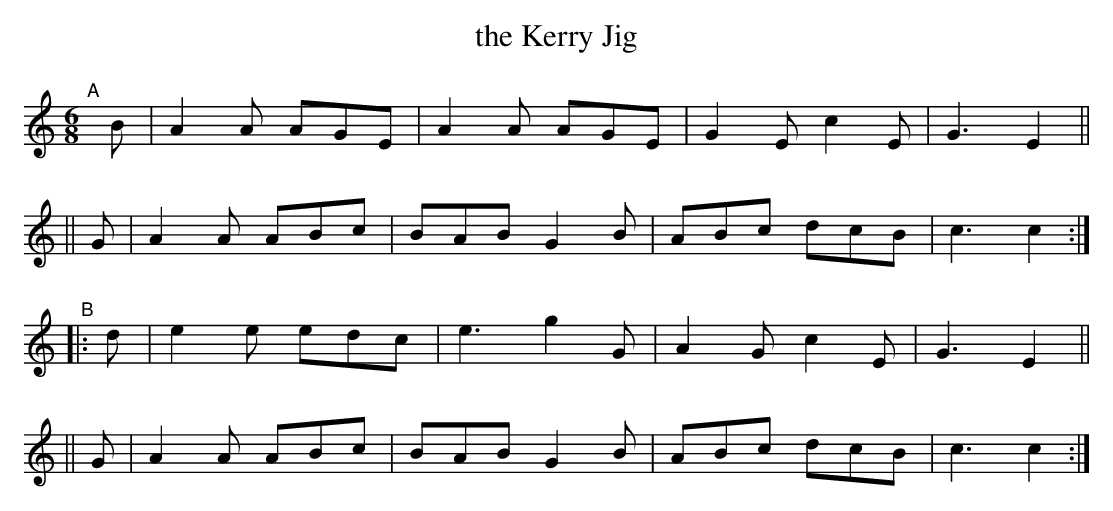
X:1
T: the Kerry Jig
M: 6/8
L: 1/8
K: C	% and Am
"^A"\
[|]B | A2A AGE | A2A AGE | G2E c2E | G3 E2 ||
|| G | A2A ABc | BAB G2B | ABc dcB | c3 c2 :|
"^B"\
|: d | e2e edc | e3  g2G | A2G c2E | G3 E2 ||
|| G | A2A ABc | BAB G2B | ABc dcB | c3 c2 :|
